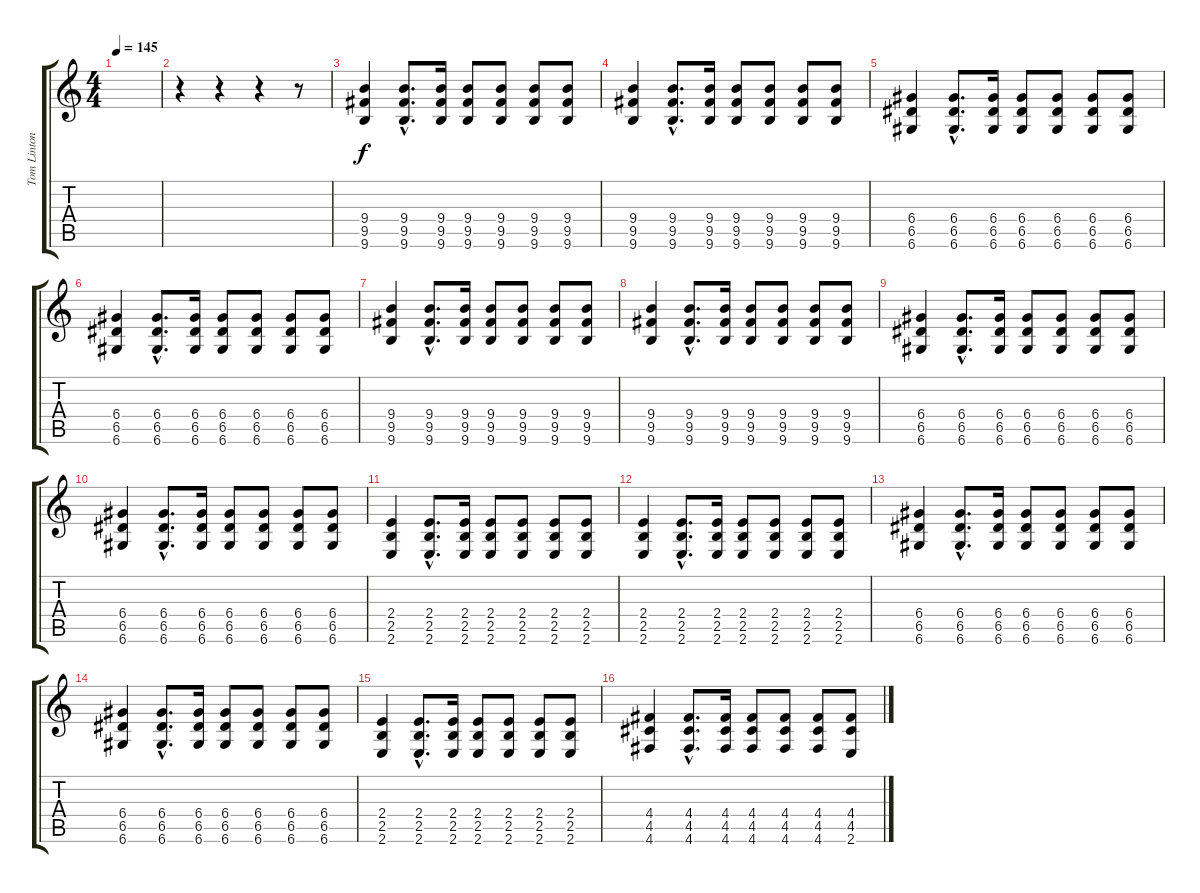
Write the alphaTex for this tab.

\track ("Tom Linton" "Tom Linton") {instrument overdrivenguitar}
\staff {score tabs}
\tuning (E4 B3 G3 D3 A2 D2) {hide}
\ts (4 4)
\tempo 145
\clef g2
\ks c
|
r.4 r.4 r.4 r.8 |
(9.4 9.5 9.6).4 (9.4{hac} 9.5{hac} 9.6{hac}).8{d} (9.4 9.5 9.6).16 (9.4 9.5 9.6).8 (9.4 9.5 9.6).8 (9.4 9.5 9.6).8 (9.4 9.5 9.6).8 |
(9.4 9.5 9.6).4 (9.4{hac} 9.5{hac} 9.6{hac}).8{d} (9.4 9.5 9.6).16 (9.4 9.5 9.6).8 (9.4 9.5 9.6).8 (9.4 9.5 9.6).8 (9.4 9.5 9.6).8 |
(6.4 6.5 6.6).4 (6.4{hac} 6.5{hac} 6.6{hac}).8{d} (6.4 6.5 6.6).16 (6.4 6.5 6.6).8 (6.4 6.5 6.6).8 (6.4 6.5 6.6).8 (6.4 6.5 6.6).8 |
(6.4 6.5 6.6).4 (6.4{hac} 6.5{hac} 6.6{hac}).8{d} (6.4 6.5 6.6).16 (6.4 6.5 6.6).8 (6.4 6.5 6.6).8 (6.4 6.5 6.6).8 (6.4 6.5 6.6).8 |
(9.4 9.5 9.6).4 (9.4{hac} 9.5{hac} 9.6{hac}).8{d} (9.4 9.5 9.6).16 (9.4 9.5 9.6).8 (9.4 9.5 9.6).8 (9.4 9.5 9.6).8 (9.4 9.5 9.6).8 |
(9.4 9.5 9.6).4 (9.4{hac} 9.5{hac} 9.6{hac}).8{d} (9.4 9.5 9.6).16 (9.4 9.5 9.6).8 (9.4 9.5 9.6).8 (9.4 9.5 9.6).8 (9.4 9.5 9.6).8 |
(6.4 6.5 6.6).4 (6.4{hac} 6.5{hac} 6.6{hac}).8{d} (6.4 6.5 6.6).16 (6.4 6.5 6.6).8 (6.4 6.5 6.6).8 (6.4 6.5 6.6).8 (6.4 6.5 6.6).8 |
(6.4 6.5 6.6).4 (6.4{hac} 6.5{hac} 6.6{hac}).8{d} (6.4 6.5 6.6).16 (6.4 6.5 6.6).8 (6.4 6.5 6.6).8 (6.4 6.5 6.6).8 (6.4 6.5 6.6).8 |
(2.4 2.5 2.6).4 (2.4{hac} 2.5{hac} 2.6{hac}).8{d} (2.4 2.5 2.6).16 (2.4 2.5 2.6).8 (2.4 2.5 2.6).8 (2.4 2.5 2.6).8 (2.4 2.5 2.6).8 |
(2.4 2.5 2.6).4 (2.4{hac} 2.5{hac} 2.6{hac}).8{d} (2.4 2.5 2.6).16 (2.4 2.5 2.6).8 (2.4 2.5 2.6).8 (2.4 2.5 2.6).8 (2.4 2.5 2.6).8 |
(6.4 6.5 6.6).4 (6.4{hac} 6.5{hac} 6.6{hac}).8{d} (6.4 6.5 6.6).16 (6.4 6.5 6.6).8 (6.4 6.5 6.6).8 (6.4 6.5 6.6).8 (6.4 6.5 6.6).8 |
(6.4 6.5 6.6).4 (6.4{hac} 6.5{hac} 6.6{hac}).8{d} (6.4 6.5 6.6).16 (6.4 6.5 6.6).8 (6.4 6.5 6.6).8 (6.4 6.5 6.6).8 (6.4 6.5 6.6).8 |
(2.4 2.5 2.6).4 (2.4{hac} 2.5{hac} 2.6{hac}).8{d} (2.4 2.5 2.6).16 (2.4 2.5 2.6).8 (2.4 2.5 2.6).8 (2.4 2.5 2.6).8 (2.4 2.5 2.6).8 |
(4.4 4.5 4.6).4 (4.4{hac} 4.5{hac} 4.6{hac}).8{d} (4.4 4.5 4.6).16 (4.4 4.5 4.6).8 (4.4 4.5 4.6).8 (4.4 4.5 4.6).8 (4.4 4.5 2.6).8
